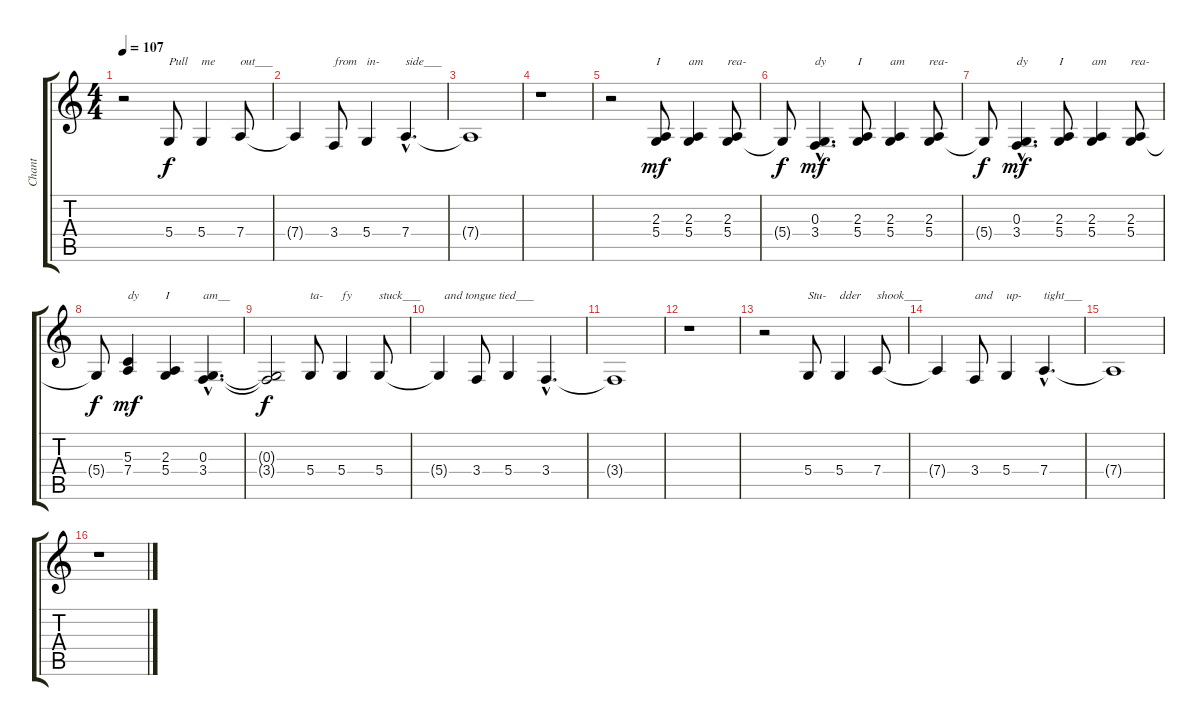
\track ("Chant" "Chant") {instrument sopranosax}
\staff {score tabs}
\tuning (E4 B3 G3 D3 A2 E2) {hide}
\ts (4 4)
\tempo 107
\clef g2
\ks c
r.2{dy f} 5.4.8{txt "Pull"} 5.4.4{txt "me"} 7.4.8{txt "out___"} |
7.4{t}.4 3.4.8{txt "from"} 5.4.4{txt "in-"} 7.4{hac}.4{d txt "side___"} |
7.4{t}.1 |
r.1 |
r.2 (2.3 5.4).8{txt "I" dy mf} (2.3 5.4).4{txt "am"} (2.3 5.4).8{txt "rea-"} |
5.4{t}.8{dy f} (0.3{hac} 3.4{hac}).4{d txt "dy" dy mf} (2.3 5.4).8{txt "I"} (2.3 5.4).4{txt "am"} (2.3 5.4).8{txt "rea-"} |
5.4{t}.8{dy f} (0.3{hac} 3.4{hac}).4{d txt "dy" dy mf} (2.3 5.4).8{txt "I"} (2.3 5.4).4{txt "am"} (2.3 5.4).8{txt "rea-"} |
5.4{t}.8{dy f} (5.3 7.4).4{txt "dy" dy mf} (2.3 5.4).4{txt "I"} (0.3{hac} 3.4{hac}).4{d txt "am__"} |
(0.3{t} 3.4{t}).2{dy f} 5.4.8{txt "ta-"} 5.4.4{txt "fy"} 5.4.8{txt "stuck___        and tongue tied___"} |
5.4{t}.4 3.4.8 5.4.4 3.4{hac}.4{d} |
3.4{t}.1 |
r.1 |
r.2 5.4.8{txt "Stu-"} 5.4.4{txt "dder"} 7.4.8{txt "shook___"} |
7.4{t}.4 3.4.8{txt "and"} 5.4.4{txt "up-"} 7.4{hac}.4{d txt "tight___"} |
7.4{t}.1 |
r.1
